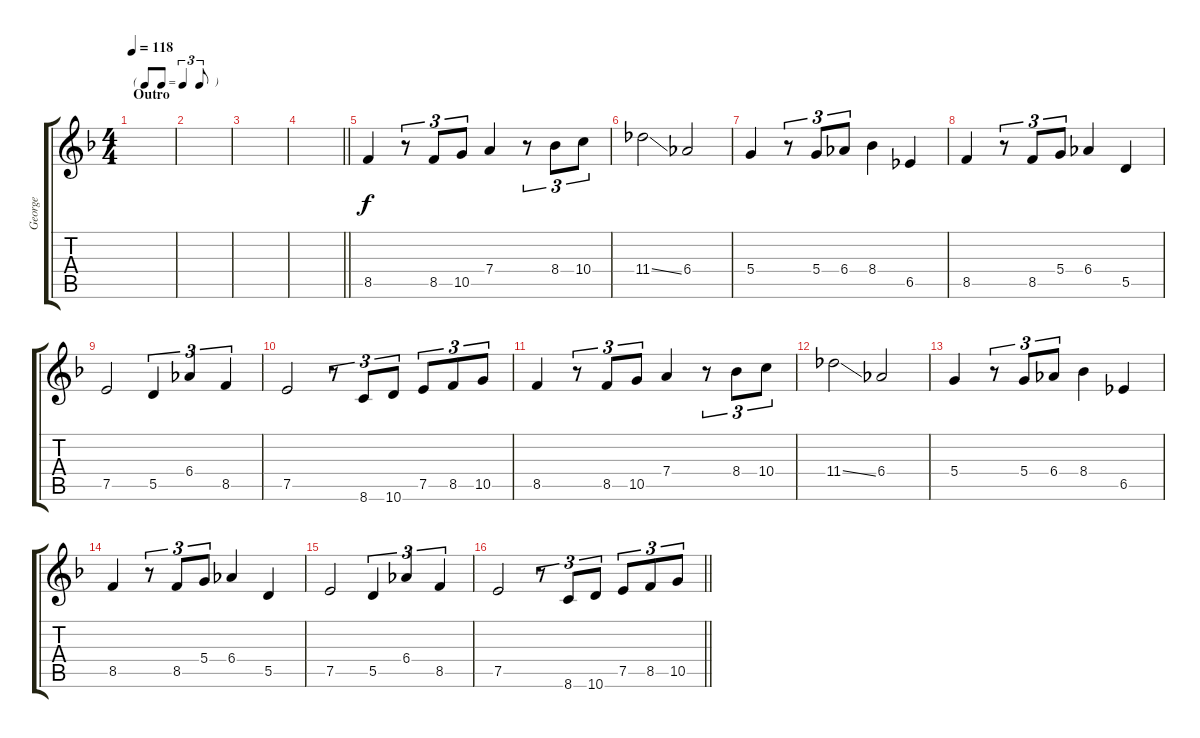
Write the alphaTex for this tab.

\track ("George" "George") {instrument electricguitarjazz}
\staff {score tabs}
\tuning (E4 B3 G3 D3 A2 E2) {hide}
\ts (4 4)
\tf triplet8th
\section ("" "Outro")
\tempo 118
\clef g2
\ks f
|
|
|
\barLineRight lightlight
|
8.5.4 r.8{tu (3 2)} 8.5.8{tu (3 2)} 10.5.8{tu (3 2)} 7.4.4 r.8{tu (3 2)} 8.4.8{tu (3 2)} 10.4.8{tu (3 2)} |
11.4{ss}.2 6.4.2 |
5.4.4 r.8{tu (3 2)} 5.4.8{tu (3 2)} 6.4.8{tu (3 2)} 8.4.4 6.5.4 |
8.5.4 r.8{tu (3 2)} 8.5.8{tu (3 2)} 5.4.8{tu (3 2)} 6.4.4 5.5.4 |
7.5.2 5.5.4{tu (3 2)} 6.4.4{tu (3 2)} 8.5.4{tu (3 2)} |
7.5.2 r.8{tu (3 2)} 8.6.8{tu (3 2)} 10.6.8{tu (3 2)} 7.5.8{tu (3 2)} 8.5.8{tu (3 2)} 10.5.8{tu (3 2)} |
8.5.4 r.8{tu (3 2)} 8.5.8{tu (3 2)} 10.5.8{tu (3 2)} 7.4.4 r.8{tu (3 2)} 8.4.8{tu (3 2)} 10.4.8{tu (3 2)} |
11.4{ss}.2 6.4.2 |
5.4.4{volume 0} r.8{tu (3 2)} 5.4.8{tu (3 2)} 6.4.8{tu (3 2)} 8.4.4 6.5.4 |
8.5.4 r.8{tu (3 2)} 8.5.8{tu (3 2)} 5.4.8{tu (3 2)} 6.4.4 5.5.4 |
7.5.2 5.5.4{tu (3 2)} 6.4.4{tu (3 2)} 8.5.4{tu (3 2)} |
\barLineRight lightlight
7.5.2 r.8{tu (3 2)} 8.6.8{tu (3 2)} 10.6.8{tu (3 2)} 7.5.8{tu (3 2)} 8.5.8{tu (3 2)} 10.5.8{tu (3 2)}
